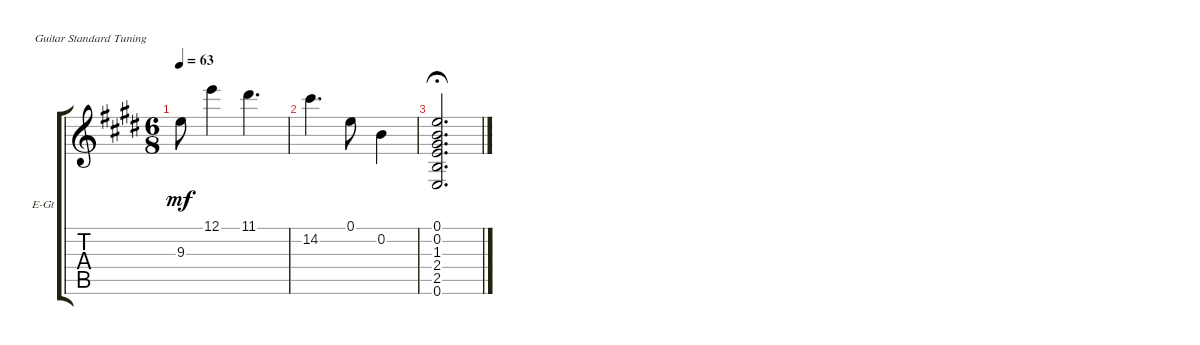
\defaultSystemsLayout 4
\bracketExtendMode groupsimilarinstruments
\firstSystemTrackNameOrientation horizontal
\otherSystemsTrackNameOrientation horizontal
\track ("Electric Guitar" "E-Gt") {instrument electricguitarclean}
\staff {score tabs}
\tuning (E4 B3 G3 D3 A2 E2)
\ts (6 8)
\tempo 63
\clef g2
\ks e
9.3.8{dy mf} 12.1.4 11.1.4{d} |
14.2.4{d} 0.1.8 0.2.4 |
(0.1 0.2 1.3 2.4 2.5 0.6).2{d fermata (medium 0.5)}
